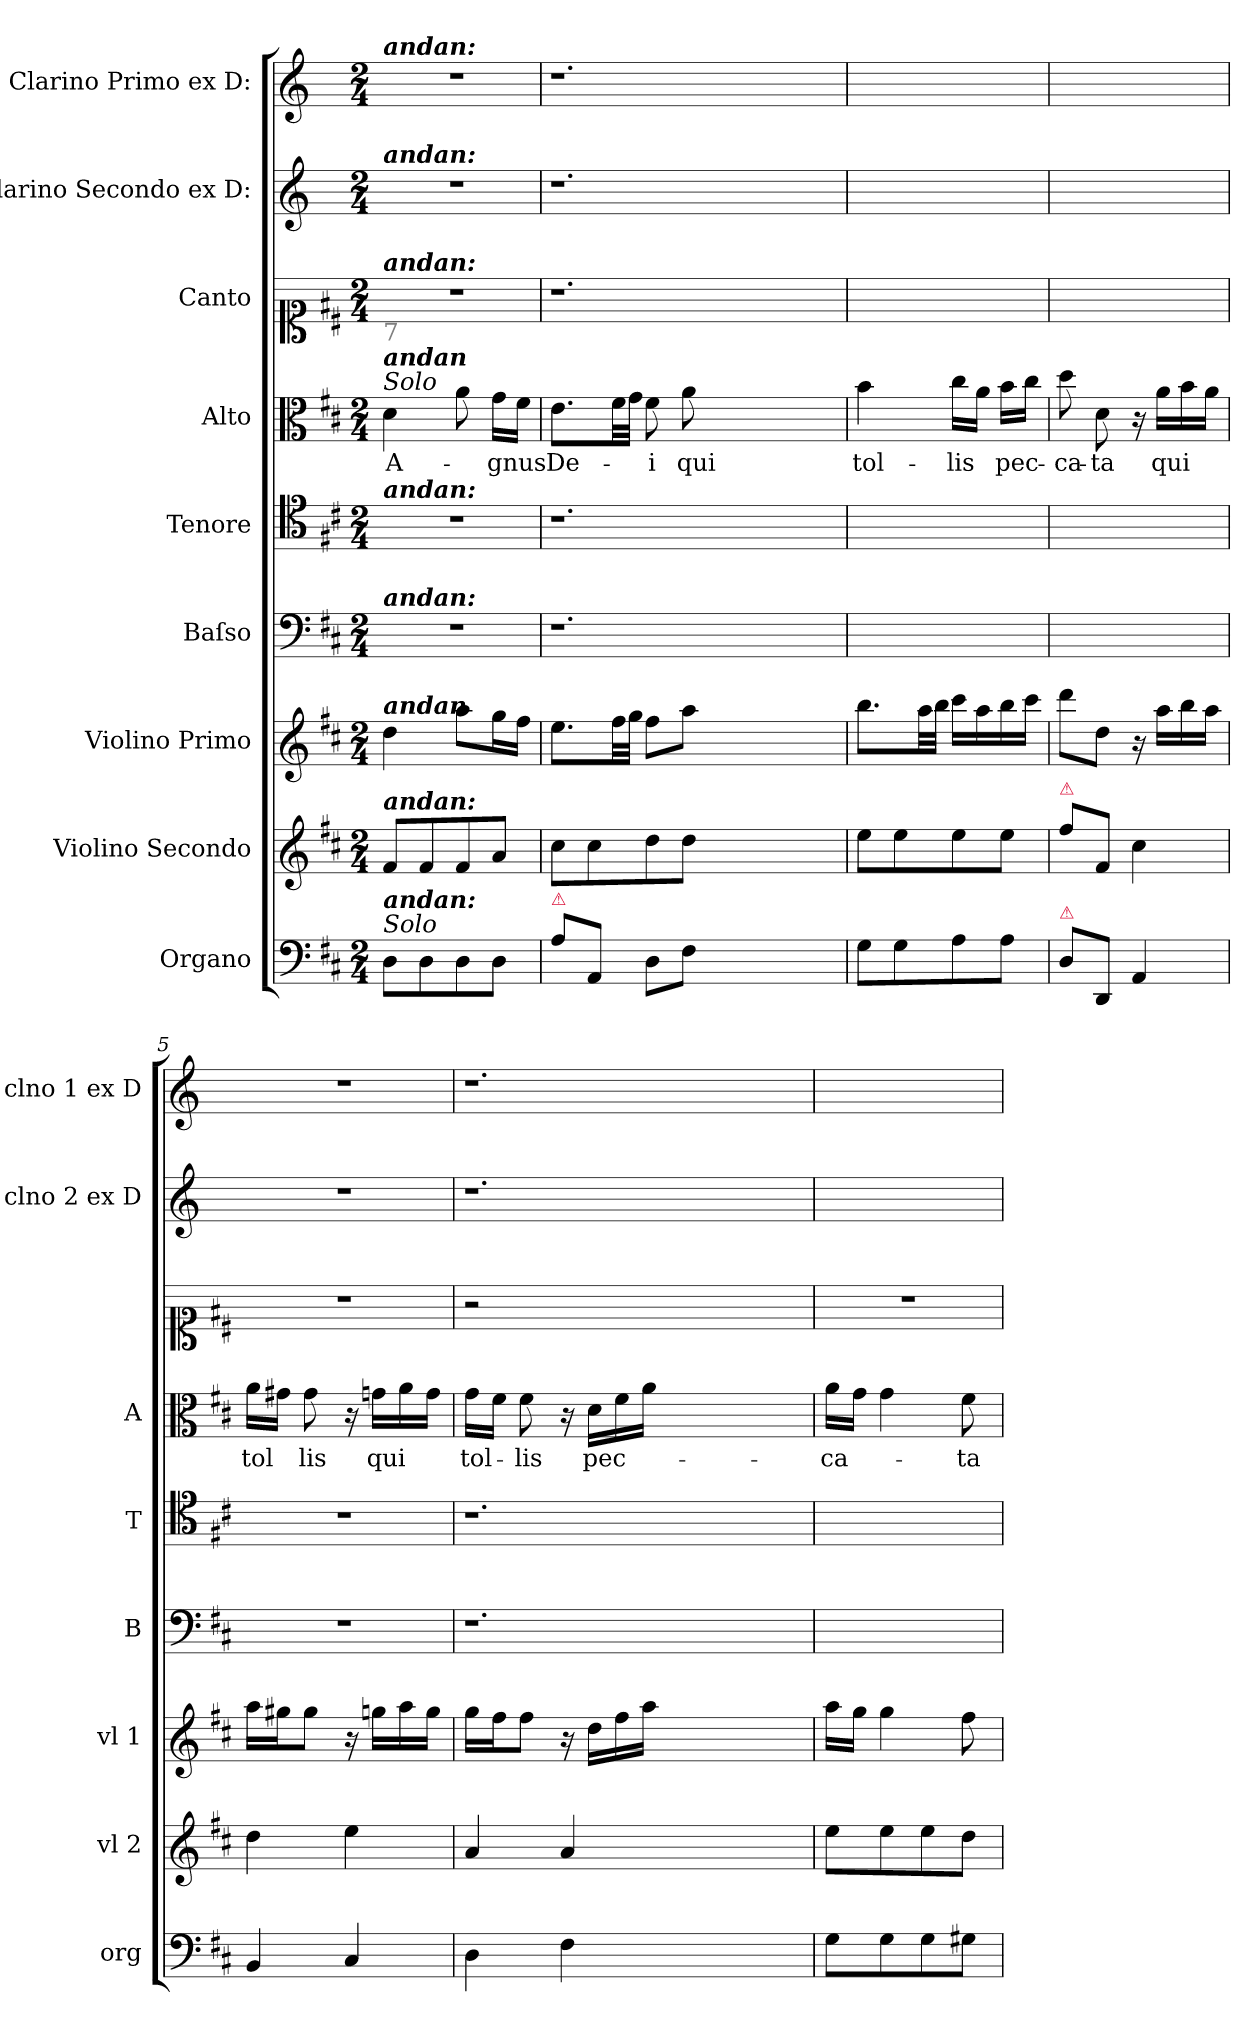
**kern	**kern	**dynam	**kern	**dynam	**kern	**kern	**kern	**text	**kern	**kern	**kern
*part9	*part8	*part8	*part7	*part7	*part6	*part5	*part4	*part4	*part3	*part2	*part1
*staff9	*staff8	*staff8	*staff7	*staff7	*staff6	*staff5	*staff4	*staff4	*staff3	*staff2	*staff1
*I"Organo	*I"Violino Secondo	*	*I"Violino Primo	*	*I"Baſso	*I"Tenore	*I"Alto	*	*I"Canto	*I"Clarino Secondo ex D:	*I"Clarino Primo ex D:
*I'org	*I'vl 2	*	*I'vl 1	*	*I'B	*I'T	*I'A	*	*	*I'clno 2 ex D	*I'clno 1 ex D
*clefF4	*clefG2	*	*clefG2	*	*clefF4	*clefC4	*clefC3	*	*clefC1	*clefG2	*clefG2
*	*	*	*	*	*	*	*	*	*	*ITrd-1c-2	*ITrd-1c-2
*k[f#c#]	*k[f#c#]	*	*k[f#c#]	*	*k[f#c#]	*k[f#c#]	*k[f#c#]	*	*k[f#c#]	*k[f#c#]	*k[f#c#]
*D:	*D:	*	*D:	*	*D:	*D:	*D:	*	*D:	*D:	*D:
*M2/4	*M2/4	*	*M2/4	*	*M2/4	*M2/4	*M2/4	*	*M2/4	*M2/4	*M2/4
=1	=1	=1	=1	=1	=1	=1	=1	=1	=1	=1	=1
!	!	!	!	!	!	!	!	!	!	!	!LO:TX:a:Bi:t=andan&colon;
!	!	!	!	!	!	!	!	!	!	!LO:TX:a:Bi:t=andan&colon;	!
!	!	!	!	!	!	!	!	!	!LO:TX:b:color=grey:t=7	!	!
!	!	!	!	!	!	!	!	!	!LO:TX:a:Bi:t=andan&colon;	!	!
!	!	!	!	!	!	!	!LO:TX:a:i:t=Solo	!	!	!	!
!	!	!	!	!	!	!	!LO:TX:a:Bi:t=andan	!	!	!	!
!	!	!	!	!	!	!LO:TX:a:Bi:t=andan&colon;	!	!	!	!	!
!	!	!	!	!	!LO:TX:a:Bi:t=andan&colon;	!	!	!	!	!	!
!	!	!	!LO:TX:a:Bi:t=andan	!	!	!	!	!	!	!	!
!	!LO:TX:a:Bi:t=andan&colon;	!	!	!	!	!	!	!	!	!	!
!LO:TX:a:i:t=Solo	!	!	!	!	!	!	!	!	!	!	!
!LO:TX:a:Bi:t=andan&colon;	!	!	!	!	!	!	!	!	!	!	!
!	!	!LO:DY:a	!	!LO:DY:a	!	!	!	!	!	!	!
8D\L	8f#/L	pio	4dd\	pio&colon;	2r	2r	4d\	A-	2r	2r	2r
8D\	8f#/	.	.	.	.	.	.	.	.	.	.
8D\	8f#/	.	8aa\L	.	.	.	8a\	.	.	.	.
8D\J	8a/J	.	16gg\L	.	.	.	16g\LL	-gnus	.	.	.
.	.	.	16ff#\JJ	.	.	.	16f#\JJ	.	.	.	.
=2	=2	=2	=2	=2	=2	=2	=2	=2	=2	=2	=2
!LO:TX:a:color=crimson:t=⚠	!	!	!	!	!	!	!	!	!	!	!
8A\L	8cc#\L	.	8.ee\L	.	1.r	1.r	8.e\L	De-	1.r	1.r	1.r
8AA/J	8cc#\	.	.	.	.	.	.	.	.	.	.
.	.	.	32ff#\LL	.	.	.	32f#\LL	.	.	.	.
.	.	.	32gg\JJJ	.	.	.	32g\JJJ	.	.	.	.
8D\L	8dd\	.	8ff#\L	.	.	.	8f#\	-i	.	.	.
8F#\J	8dd\J	.	8aa\J	.	.	.	8a\	qui	.	.	.
1ryy	1ryy	.	1ryy	.	.	.	1ryy	.	.	.	.
=3	=3	=3	=3	=3	=3	=3	=3	=3	=3	=3	=3
8G\L	8ee\L	.	8.bb\L	.	2ryy	2ryy	4b\	tol-	2ryy	2ryy	2ryy
8G\	8ee\	.	.	.	.	.	.	.	.	.	.
.	.	.	32aa\LL	.	.	.	.	.	.	.	.
.	.	.	32bb\JJJ	.	.	.	.	.	.	.	.
8A\	8ee\	.	16ccc#\LL	.	.	.	16cc#\LL	-lis	.	.	.
.	.	.	16aa\	.	.	.	16a\JJ	.	.	.	.
8A\J	8ee\J	.	16bb\	.	.	.	16b\LL	pec-	.	.	.
.	.	.	16ccc#\JJ	.	.	.	16cc#\JJ	.	.	.	.
=4	=4	=4	=4	=4	=4	=4	=4	=4	=4	=4	=4
!	!LO:TX:a:color=crimson:t=⚠	!	!	!	!	!	!	!	!	!	!
!LO:TX:a:color=crimson:t=⚠	!	!	!	!	!	!	!	!	!	!	!
8D\L	8ff#\L	.	8ddd\L	.	2ryy	2ryy	8dd\	-ca-	2ryy	2ryy	2ryy
8DD/J	8f#/J	.	8dd\J	.	.	.	8d\	-ta	.	.	.
4AA/	4cc#\	.	16r	.	.	.	16r	.	.	.	.
.	.	.	16aa\LL	.	.	.	16a\LL	qui	.	.	.
.	.	.	16bb\	.	.	.	16b\	.	.	.	.
.	.	.	16aa\JJ	.	.	.	16a\JJ	.	.	.	.
=5	=5	=5	=5	=5	=5	=5	=5	=5	=5	=5	=5
4BB/	4dd\	.	16aa\LL	.	2r	2r	16a\LL	tol	2r	2r	2r
.	.	.	16gg#X\J	.	.	.	16g#X\JJ	.	.	.	.
.	.	.	8gg#\J	.	.	.	8g#\	lis	.	.	.
4C#/	4ee\	.	16r	.	.	.	16r	.	.	.	.
!	!	!	!	!	!	!	!	!LO:LY:i	!	!	!
.	.	.	16ggn\LL	.	.	.	16gn\LL	qui	.	.	.
.	.	.	16aa\	.	.	.	16a\	.	.	.	.
.	.	.	16gg\JJ	.	.	.	16g\JJ	.	.	.	.
=6	=6	=6	=6	=6	=6	=6	=6	=6	=6	=6	=6
!	!	!	!	!	!	!	!	!LO:LY:i	!	!	!
4D\	4a/	.	16gg\LL	.	1.r	1.r	16g\LL	tol-	2r	1.r	1.r
.	.	.	16ff#\J	.	.	.	16f#\JJ	.	.	.	.
!	!	!	!	!	!	!	!	!LO:LY:i	!	!	!
.	.	.	8ff#\J	.	.	.	8f#\	-lis	.	.	.
4F#\	4a/	.	16r	.	.	.	16r	.	.	.	.
.	.	.	16dd\LL	.	.	.	16d\LL	pec-	.	.	.
.	.	.	16ff#\	.	.	.	16f#\	.	.	.	.
.	.	.	16aa\JJ	.	.	.	16a\JJ	.	.	.	.
1ryy	1ryy	.	1ryy	.	.	.	1ryy	.	1ryy	.	.
=7	=7	=7	=7	=7	=7	=7	=7	=7	=7	=7	=7
8G\L	8ee\L	.	16aa\LL	.	2ryy	2ryy	16a\LL	-ca-	2r	2ryy	2ryy
.	.	.	16gg\JJ	.	.	.	16g\JJ	.	.	.	.
8G\	8ee\	.	4gg\	.	.	.	4g\	.	.	.	.
8G\	8ee\	.	.	.	.	.	.	.	.	.	.
8G#X\J	8dd\J	.	8ff#\	.	.	.	8f#\	-ta	.	.	.
=	=	=	=	=	=	=	=	=	=	=	=
*-	*-	*-	*-	*-	*-	*-	*-	*-	*-	*-	*-
